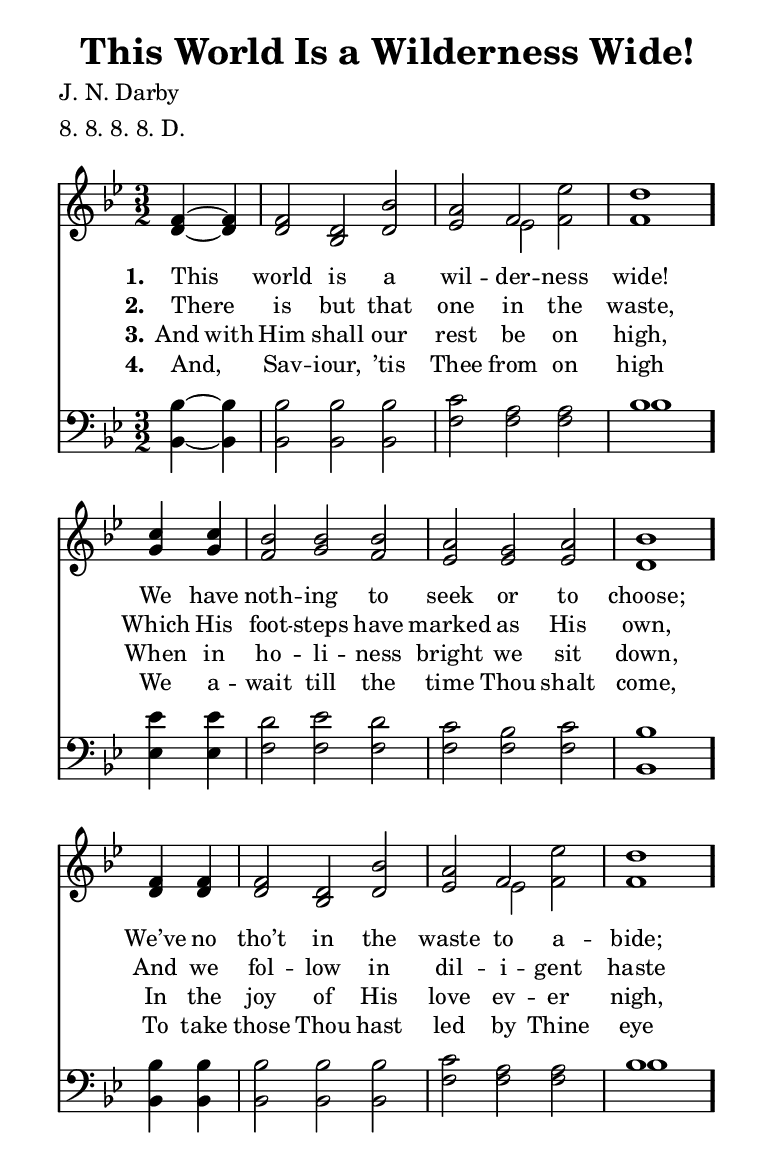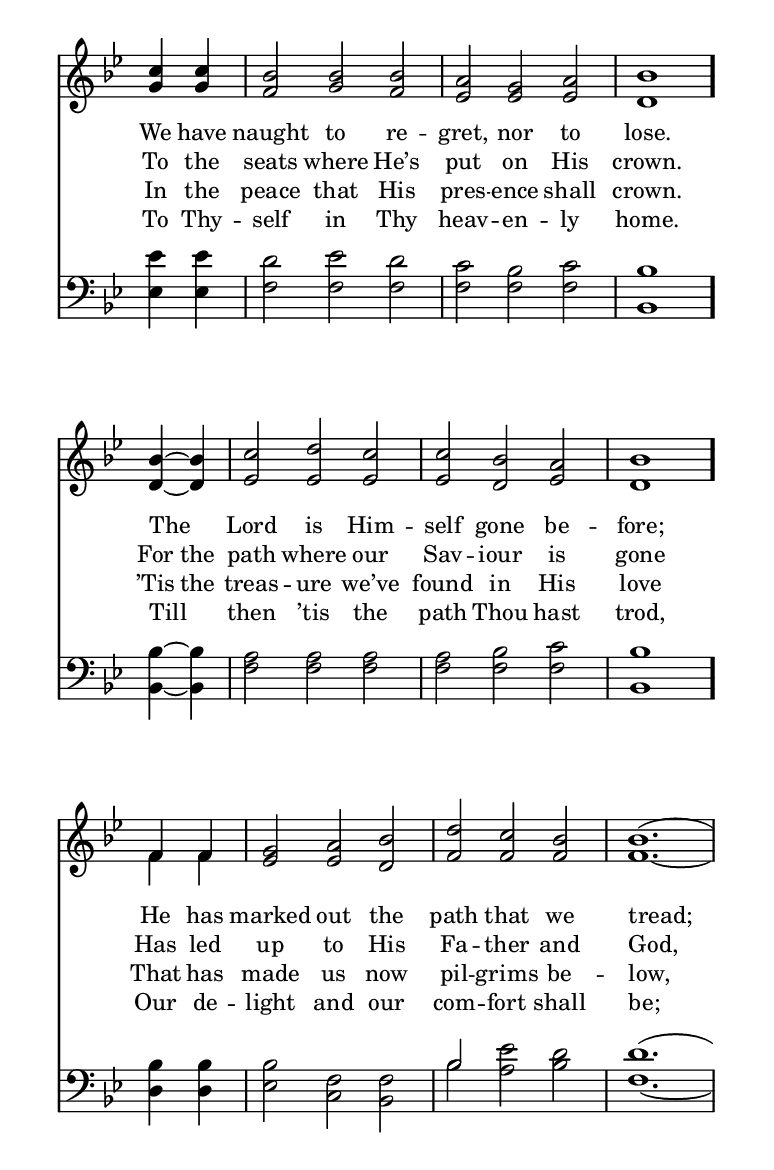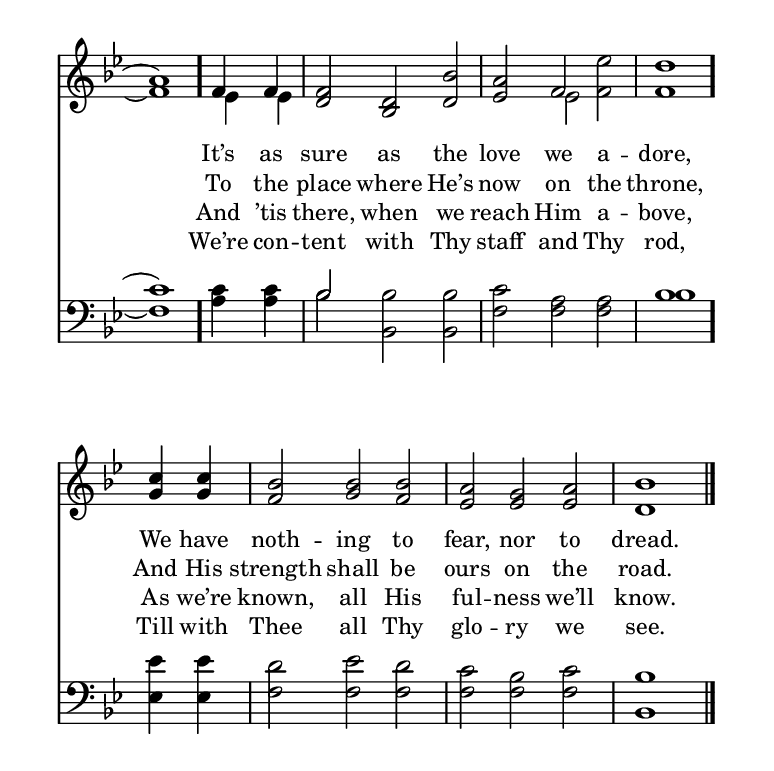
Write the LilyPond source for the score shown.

\include "common/global.ily"
\paper {
  \include "common/paper.ily"
  ragged-last-bottom = ##t
  systems-per-page = #(cond (is-eogsized 4) (#t #f))
  system-count = #(cond (is-eogsized 5) (#t #f))
}

\header{
  hymnnumber = "269"
  title = "This World Is a Wilderness Wide!"
  tunename = "Faithfulness"
  meter = "8. 8. 8. 8. D."
  poet = "J. N. Darby"
  composer = ""
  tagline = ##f
}

global = {
  \include "common/overrides.ily"
  \override Staff.TimeSignature.style = #'numbered
  \time 3/2
  \override Score.MetronomeMark.transparent = ##t % hide all fermata changes too
  \tempo 2=110
  \key bes \major
  \partial 2
  \autoBeamOff
}

patternA = { c4 c | c2 c c | c c c | c1 }
patternB = { c4 c | c2 c c | c c c | c1. | a1 }

notesSoprano = {
\global
\relative c' {

  \changePitch \patternA { f ~ f | f d bes' | a f ees' | d }
  \changePitch \patternA { c c | bes bes bes | a g a | bes }
  \changePitch \patternA { f f | f d bes' | a f ees' | d }
  \changePitch \patternA { c c | bes bes bes | a g a | bes }
  \changePitch \patternA { bes ~ bes | c d c | c bes a | bes }
  \changePitch \patternB { f f | g a bes | d c bes | bes( | a) }
  \changePitch \patternA { f f | f d bes' | a f ees' | d }
  \changePitch \patternA { c c | bes bes bes | a g a | bes }

  \bar "|."

}
}

notesAlto = {
\global
\relative e' {

  \changePitch \patternA { d ~ d | d bes d | ees ees f | f }
  \changePitch \patternA { g g | f g f | ees ees ees | d }
  \changePitch \patternA { d d | d bes d | ees ees f | f }
  \changePitch \patternA { g g | f g f | ees ees ees | d }
  \changePitch \patternA { d ~ d | ees ees ees | ees d ees | d }
  \changePitch \patternB { f f | ees ees d | f f f | f ~ | f }
  \changePitch \patternA { ees ees | d bes d | ees ees f | f }
  \changePitch \patternA { g g | f g f | ees ees ees | d }

}
}

notesTenor = {
\global
\relative a {

  \changePitch \patternA { bes ~ bes | bes bes bes | c a a | bes }
  \changePitch \patternA { ees ees | d ees d | c bes c | bes }
  \changePitch \patternA { bes bes | bes bes bes | c a a | bes }
  \changePitch \patternA { ees ees | d ees d | c bes c | bes }
  \changePitch \patternA { bes ~ bes | a a a | a bes c | bes }
  \changePitch \patternB { bes bes | bes f f | bes ees d | d( | c) }
  \changePitch \patternA { c c | bes bes bes | c a a | bes }
  \changePitch \patternA { ees ees | d ees d | c bes c | bes }

}
}

notesBass = {
\global
\relative f, {

  \changePitch \patternA { bes ~ bes | bes bes bes | f' f f | bes }
  \changePitch \patternA { ees, ees | f f f | f f f | bes, }
  \changePitch \patternA { bes bes | bes bes bes | f' f f | bes }
  \changePitch \patternA { ees, ees | f f f | f f f | bes, }
  \changePitch \patternA { bes ~ bes | f' f f | f f f | bes, }
  \changePitch \patternB { d d | ees c bes | bes' a bes | f ~ | f }
  \changePitch \patternA { a a | bes bes, bes | f' f f | bes }
  \changePitch \patternA { ees, ees | f f f | f f f | bes, }

}
}

wordsA = \lyricmode {
\set stanza = "1."

This world is a wil -- der -- ness wide! \bar "."
We have noth -- ing to seek or to choose; \bar "."
We’ve no tho’t in the waste to a -- bide; \bar "."
We have naught to re -- gret, nor to lose. \bar "."
The Lord is Him -- self gone be -- fore; \bar "."
He has marked out the path that we tread; \bar "."
It’s as sure as the love we a -- dore, \bar "."
We have noth -- ing to fear, nor to dread. \bar "."

}

wordsB = \lyricmode {
\set stanza = "2."

There is but that one in the waste,
Which His foot -- steps have marked as His own,
And we fol -- low in dil -- i -- gent haste
To the seats where He’s put on His crown.
{ \mon } For the { \moff } path where our Sav -- iour is gone
Has led up to His Fa -- ther and God,
To the place where He’s now on the throne,
And His strength shall be ours on the road.

}

wordsC = \lyricmode {
\set stanza = "3."

{ \mon } And with { \moff } Him shall our rest be on high,
When in ho -- li -- ness bright we sit down,
In the joy of His love ev -- er nigh,
In the peace that His pres -- ence shall crown.
{ \mon } ’Tis the { \moff } treas -- ure we’ve found in His love
That has made us now pil -- grims be -- low,
And ’tis there, when we reach Him a -- bove,
As we’re known, all His ful -- ness we’ll know.

}

wordsD = \lyricmode {
\set stanza = "4."

And, Sav -- iour, ’tis Thee from on high
We a -- wait till the time Thou shalt come,
To take those Thou hast led by Thine eye
To Thy -- self in Thy heav -- en -- ly home.
Till then ’tis the path Thou hast trod,
Our de -- light and our com -- fort shall be;
We’re con -- tent with Thy staff and Thy rod,
Till with Thee all Thy glo -- ry we see.

}

\score {
  \context ChoirStaff <<
    \context Staff = upper <<
      \set Staff.autoBeaming = ##f
      \set ChoirStaff.systemStartDelimiter = #'SystemStartBar
      \set ChoirStaff.printPartCombineTexts = ##f
      \partcombine #'(2 . 9) \notesSoprano \notesAlto
      \context NullVoice = sopranos { \voiceOne << \notesSoprano >> }
      \context NullVoice = altos { \voiceTwo << \notesAlto >> }
      \context Lyrics = one   \lyricsto sopranos \wordsA
      \context Lyrics = two   \lyricsto sopranos \wordsB
      \context Lyrics = three \lyricsto sopranos \wordsC
      \context Lyrics = four  \lyricsto sopranos \wordsD
    >>
    \context Staff = men <<
      \clef bass
      \set ChoirStaff.printPartCombineTexts = ##f
      \partcombine #'(2 . 9) \notesTenor \notesBass
      \context NullVoice = tenors { \voiceOne << \notesTenor >> }
      \context NullVoice = basses { \voiceTwo << \notesBass >> }
    >>
  >>
  \layout {
    \include "common/layout.ily"
  }
  \midi{
    \include "common/midi.ily"
  }
}

\version "2.19.49"  % necessary for upgrading to future LilyPond versions.

% vi:set et ts=2 sw=2 ai nocindent syntax=lilypond:
